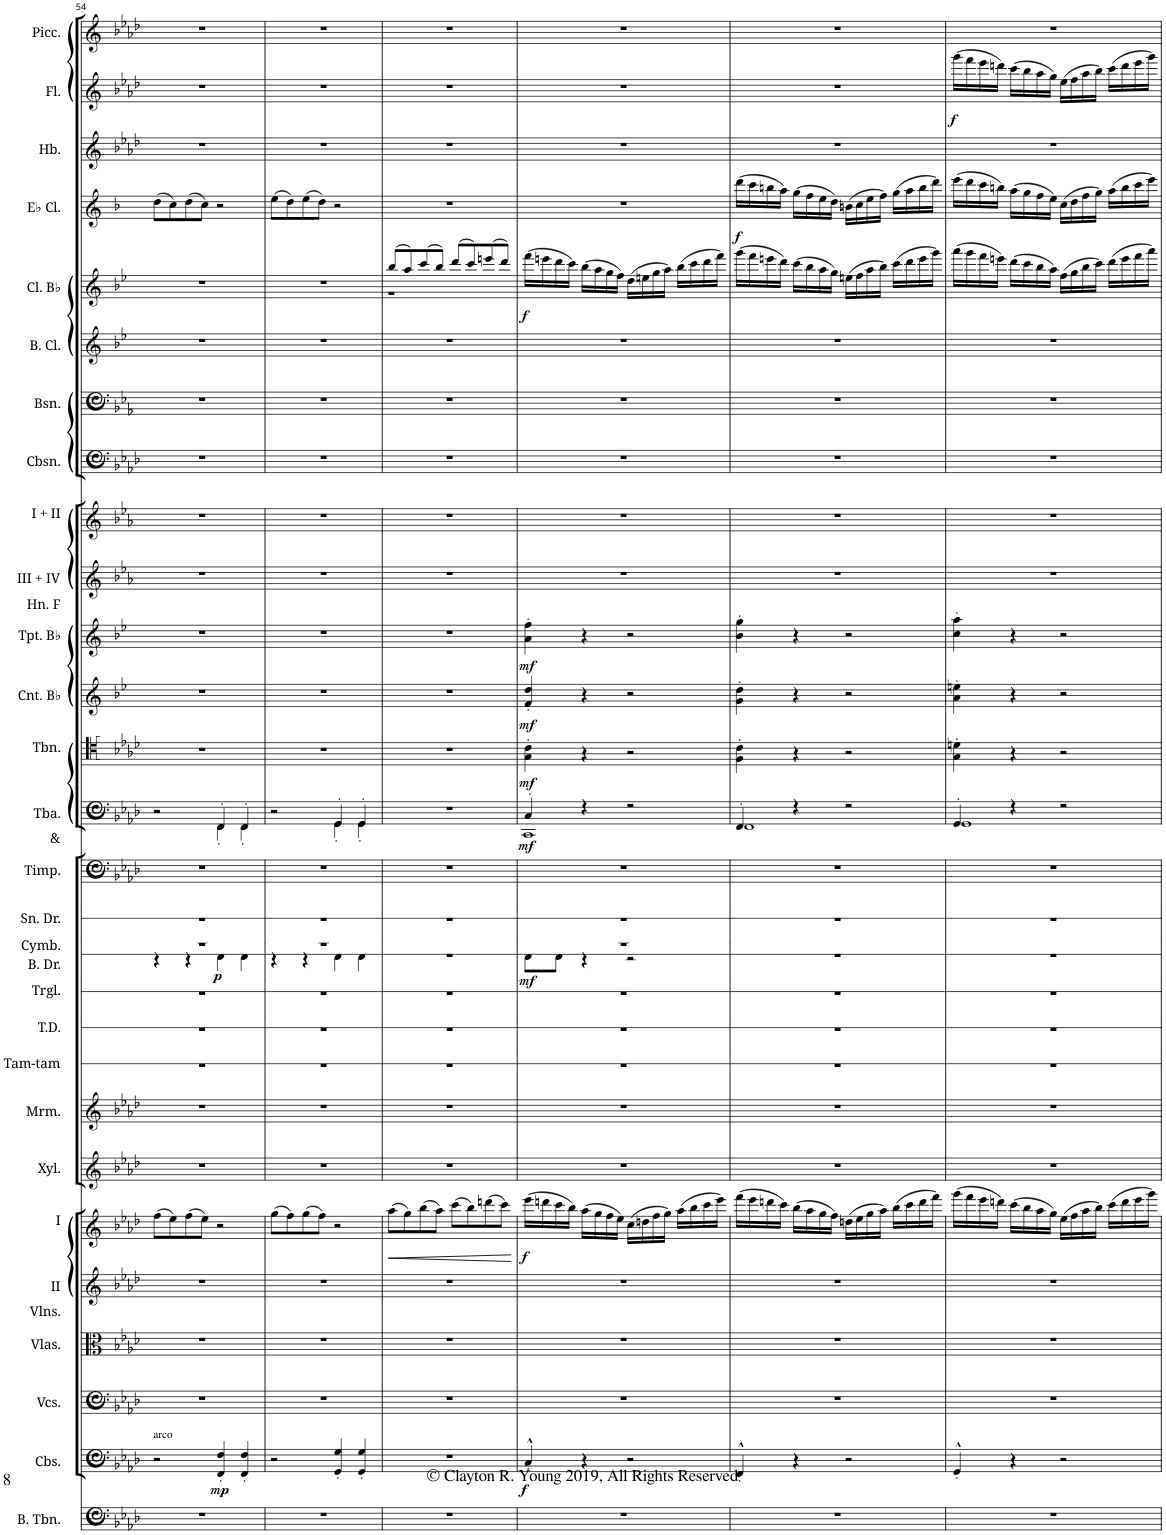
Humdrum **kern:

**kern	**kern	**dynam	**kern	**kern	**kern	**kern	**dynam	**kern	**kern	**kern	**kern	**kern	**kern	**dynam	**kern	**kern	**kern	**dynam	**kern	**dynam	**kern	**dynam	**kern	**dynam	**kern	**kern	**kern	**kern	**kern	**kern	**dynam	**kern	**dynam	**kern	**kern	**dynam	**kern
*part28	*part27	*part27	*part26	*part25	*part24	*part23	*part23	*part22	*part21	*part20	*part19	*part18	*part17	*part17	*part16	*part15	*part14	*part14	*part13	*part13	*part12	*part12	*part11	*part11	*part10	*part9	*part8	*part7	*part6	*part5	*part5	*part4	*part4	*part3	*part2	*part2	*part1
*staff28	*staff27	*staff27	*staff26	*staff25	*staff24	*staff23	*staff23	*staff22	*staff21	*staff20	*staff19	*staff18	*staff17	*staff17	*staff16	*staff15	*staff14	*staff14	*staff13	*staff13	*staff12	*staff12	*staff11	*staff11	*staff10	*staff9	*staff8	*staff7	*staff6	*staff5	*staff5	*staff4	*staff4	*staff3	*staff2	*staff2	*staff1
*I"Bass Trombone	*I"Contrabasses	*	*I"Violoncellos	*I"Violas	*I"II	*I"I     Violins	*	*I"Xylophone	*I"Marimba	*I"Tam-tam	*I"Tenor Drum	*I"Triangle	*I"Cymbals &amp; Bass Drum	*	*I"Snare Drum	*I"Timpani	*I"One Tuba	*	*I"3 Trombones     and	*	*I"Cornets in Bb	*	*I"Trumpets in Bb	*	*I"III + IV	*I"I + II     Cors en Fa	*I"Contrabassoon	*I"Bassoons	*I"Bass Clarinet	*I"Clarinets in Bb	*	*I"Eb Clarinet	*	*I"Hautbois	*I"Flûtes	*	*I"Piccolo
*I'B. Tbn.	*I'Cbs.	*	*I'Vcs.	*I'Vlas.	*I'II	*I'I     Vlns.	*	*I'Xyl.	*I'Mrm.	*I'Tam-tam	*I'T.D.	*I'Trgl.	*I'Cymb. B. Dr.	*	*I'Sn. Dr.	*I'Timp.	*I'Tba.	*	*	*	*I'Cnt. Bb	*	*I'Tpt. Bb	*	*I'III + IV	*	*I'Cbsn.	*I'Bsn.	*I'B. Cl.	*I'Cl. Bb	*	*I'Eb Cl.	*	*I'Hb.	*I'Fl.	*	*I'Picc.
!!LO:PB:g=z
*clefF4	*clefF4	*	*clefF4	*clefC3	*clefG2	*clefG2	*	*clefG2	*clefF4	*clefX	*clefX	*clefX	*clefX	*	*clefX	*clefF4	*clefF4	*	*clefC4	*	*clefG2	*	*clefG2	*	*clefF4	*clefG2	*clefF4	*clefF4	*clefG2	*clefG2	*	*clefG2	*	*clefG2	*clefG2	*	*clefG2
*Trd1c2	*Trd7c12	*	*	*	*	*Trd1c2	*	*Trd-7c-12	*	*	*	*	*	*	*	*	*	*	*	*	*Trd1c2	*	*Trd1c2	*	*Trd4c7	*Trd4c7	*Trd7c12	*	*Trd8c14	*Trd1c2	*	*Trd-2c-3	*	*	*	*	*Trd-7c-12
*k[b-e-a-d-]	*k[b-e-a-d-]	*	*k[b-e-a-d-]	*k[b-e-a-d-]	*k[b-e-a-d-]	*k[b-e-a-d-]	*	*k[b-e-a-d-]	*k[b-e-a-d-]	*k[]	*k[]	*k[]	*k[]	*	*k[]	*k[b-e-a-d-]	*k[b-e-a-d-]	*	*k[b-e-a-d-]	*	*k[b-e-]	*	*k[b-e-]	*	*k[b-e-a-]	*k[b-e-a-]	*k[b-e-a-d-]	*k[b-e-a-]	*k[b-e-]	*k[b-e-]	*	*k[b-]	*	*k[b-e-a-d-]	*k[b-e-a-d-]	*	*k[b-e-a-d-]
*M4/4	*M4/4	*	*M4/4	*M4/4	*M4/4	*M4/4	*	*M4/4	*M4/4	*M4/4	*M4/4	*M4/4	*M4/4	*	*M4/4	*M4/4	*M4/4	*	*M4/4	*	*M4/4	*	*M4/4	*	*M4/4	*M4/4	*M4/4	*M4/4	*M4/4	*M4/4	*	*M4/4	*	*M4/4	*M4/4	*	*M4/4
=54	=54	=54	=54	=54	=54	=54	=54	=54	=54	=54	=54	=54	=54	=54	=54	=54	=54	=54	=54	=54	=54	=54	=54	=54	=54	=54	=54	=54	=54	=54	=54	=54	=54	=54	=54	=54	=54
*	*	*	*	*	*	*	*	*	*	*	*	*	*^	*	*	*	*^	*	*	*	*	*	*	*	*	*	*	*	*	*	*	*	*	*	*	*	*
!	!LO:TX:a:t=arco	!	!	!	!	!	!	!	!	!	!	!	!	!	!	!	!	!	!	!	!	!	!	!	!	!	!	!	!	!	!	!	!	!	!	!	!	!	!
1r	2r	.	1r	1r	1r	(8ff\L	.	1r	1r	1r	1r	1r	1r	4r	.	1r	1r	2r	2ryy	.	1r	.	1r	.	1r	.	1r	1r	1r	1r	1r	1r	.	(8dd\L	.	1r	1r	.	1r
.	.	.	.	.	.	8ee-\)	.	.	.	.	.	.	.	.	.	.	.	.	.	.	.	.	.	.	.	.	.	.	.	.	.	.	.	8cc\)	.	.	.	.	.
.	.	.	.	.	.	(8ff\	.	.	.	.	.	.	.	4r	.	.	.	.	.	.	.	.	.	.	.	.	.	.	.	.	.	.	.	(8dd\	.	.	.	.	.
.	.	.	.	.	.	8ee-\J)	.	.	.	.	.	.	.	.	.	.	.	.	.	.	.	.	.	.	.	.	.	.	.	.	.	.	.	8cc\J)	.	.	.	.	.
!	!	!LO:DY:b	!	!	!	!	!	!	!	!	!	!	!	!	!LO:DY:b	!	!	!	!	!	!	!	!	!	!	!	!	!	!	!	!	!	!	!	!	!	!	!	!
.	4FF/' 4F/'	mp	.	.	.	2r	.	.	.	.	.	.	.	4Rd\	p	.	.	4FF'/	4FF'\	.	.	.	.	.	.	.	.	.	.	.	.	.	.	2r	.	.	.	.	.
.	4FF/' 4F/'	.	.	.	.	.	.	.	.	.	.	.	.	4Rd\	.	.	.	4FF'/	4FF'\	.	.	.	.	.	.	.	.	.	.	.	.	.	.	.	.	.	.	.	.
=55	=55	=55	=55	=55	=55	=55	=55	=55	=55	=55	=55	=55	=55	=55	=55	=55	=55	=55	=55	=55	=55	=55	=55	=55	=55	=55	=55	=55	=55	=55	=55	=55	=55	=55	=55	=55	=55	=55	=55
1r	2r	.	1r	1r	1r	(8gg\L	.	1r	1r	1r	1r	1r	1r	4r	.	1r	1r	2r	2ryy	.	1r	.	1r	.	1r	.	1r	1r	1r	1r	1r	1r	.	(8ee\L	.	1r	1r	.	1r
.	.	.	.	.	.	8ff\)	.	.	.	.	.	.	.	.	.	.	.	.	.	.	.	.	.	.	.	.	.	.	.	.	.	.	.	8dd\)	.	.	.	.	.
.	.	.	.	.	.	(8gg\	.	.	.	.	.	.	.	4r	.	.	.	.	.	.	.	.	.	.	.	.	.	.	.	.	.	.	.	(8ee\	.	.	.	.	.
.	.	.	.	.	.	8ff\J)	.	.	.	.	.	.	.	.	.	.	.	.	.	.	.	.	.	.	.	.	.	.	.	.	.	.	.	8dd\J)	.	.	.	.	.
.	4GG/' 4G/'	.	.	.	.	2r	.	.	.	.	.	.	.	4Rd\	.	.	.	4GG'/	4GG'\	.	.	.	.	.	.	.	.	.	.	.	.	.	.	2r	.	.	.	.	.
.	4GG/' 4G/'	.	.	.	.	.	.	.	.	.	.	.	.	4Rd\	.	.	.	4GG'/	4GG'\	.	.	.	.	.	.	.	.	.	.	.	.	.	.	.	.	.	.	.	.
=56	=56	=56	=56	=56	=56	=56	=56	=56	=56	=56	=56	=56	=56	=56	=56	=56	=56	=56	=56	=56	=56	=56	=56	=56	=56	=56	=56	=56	=56	=56	=56	=56	=56	=56	=56	=56	=56	=56	=56
!	!	!	!	!	!	!	!LO:HP:b	!	!	!	!	!	!	!	!	!	!	!	!	!	!	!	!	!	!	!	!	!	!	!	!	!	!	!	!	!	!	!	!
*	*	*	*	*	*	*	*	*	*	*	*	*	*v	*v	*	*	*	*v	*v	*	*	*	*	*	*	*	*	*	*	*	*	*^	*	*	*	*	*	*	*
1r	1r	.	1r	1r	1r	(8aa-\L	<	1r	1r	1r	1r	1r	1r	.	1r	1r	1r	.	1r	.	1r	.	1r	.	1r	1r	1r	1r	1r	(8bb-/L	1r	.	1r	.	1r	1r	.	1r
.	.	.	.	.	.	8gg\)	.	.	.	.	.	.	.	.	.	.	.	.	.	.	.	.	.	.	.	.	.	.	.	8aa/)	.	.	.	.	.	.	.	.
.	.	.	.	.	.	(8bb-\	.	.	.	.	.	.	.	.	.	.	.	.	.	.	.	.	.	.	.	.	.	.	.	(8ccc/	.	.	.	.	.	.	.	.
.	.	.	.	.	.	8aa-\J)	.	.	.	.	.	.	.	.	.	.	.	.	.	.	.	.	.	.	.	.	.	.	.	8bb-/J)	.	.	.	.	.	.	.	.
.	.	.	.	.	.	(8ccc\L	.	.	.	.	.	.	.	.	.	.	.	.	.	.	.	.	.	.	.	.	.	.	.	(8ddd/L	.	.	.	.	.	.	.	.
.	.	.	.	.	.	8bb-\)	.	.	.	.	.	.	.	.	.	.	.	.	.	.	.	.	.	.	.	.	.	.	.	8ccc/)	.	.	.	.	.	.	.	.
.	.	.	.	.	.	(8dddn\	.	.	.	.	.	.	.	.	.	.	.	.	.	.	.	.	.	.	.	.	.	.	.	(8eeen/	.	.	.	.	.	.	.	.
.	.	.	.	.	.	8ccc\J)	.	.	.	.	.	.	.	.	.	.	.	.	.	.	.	.	.	.	.	.	.	.	.	8ddd/J)	.	.	.	.	.	.	.	.
*	*	*	*	*	*	*	*	*	*	*	*	*	*	*	*	*	*	*	*	*	*	*	*	*	*	*	*	*	*	*v	*v	*	*	*	*	*	*	*
.	.	.	.	.	.	.	[	.	.	.	.	.	.	.	.	.	.	.	.	.	.	.	.	.	.	.	.	.	.	.	.	.	.	.	.	.	.
=57	=57	=57	=57	=57	=57	=57	=57	=57	=57	=57	=57	=57	=57	=57	=57	=57	=57	=57	=57	=57	=57	=57	=57	=57	=57	=57	=57	=57	=57	=57	=57	=57	=57	=57	=57	=57	=57
*	*	*	*	*	*	*	*	*	*	*	*	*	*^	*	*	*	*^	*	*	*	*	*	*	*	*	*	*	*	*	*	*	*	*	*	*	*	*
!	!	!LO:DY:b	!	!	!	!	!LO:DY:b	!	!	!	!	!	!	!	!LO:DY:b	!	!	!	!	!LO:DY:b	!	!LO:DY:b	!	!LO:DY:b	!	!LO:DY:b	!	!	!	!	!	!	!LO:DY:b	!	!	!	!	!	!
1r	4C'^^/	f	1r	1r	1r	(16eee-\LL	f	1r	1r	1r	1r	1r	1r	8Rd\L	mf	1r	1r	4C'/	1CC	mf	4G\' 4c\'	mf	4f/' 4dd/'	mf	4a\' 4ff\'	mf	1r	1r	1r	1r	1r	(16fff\LL	f	1r	.	1r	1r	.	1r
.	.	.	.	.	.	16dddn\	.	.	.	.	.	.	.	.	.	.	.	.	.	.	.	.	.	.	.	.	.	.	.	.	.	16eeen\	.	.	.	.	.	.	.
.	.	.	.	.	.	16ccc\	.	.	.	.	.	.	.	8Rd\J	.	.	.	.	.	.	.	.	.	.	.	.	.	.	.	.	.	16ddd\	.	.	.	.	.	.	.
.	.	.	.	.	.	16bb-\JJ)	.	.	.	.	.	.	.	.	.	.	.	.	.	.	.	.	.	.	.	.	.	.	.	.	.	16ccc\JJ)	.	.	.	.	.	.	.
.	4r	.	.	.	.	(16aa-\LL	.	.	.	.	.	.	.	4r	.	.	.	4r	.	.	4r	.	4r	.	4r	.	.	.	.	.	.	(16bb-\LL	.	.	.	.	.	.	.
.	.	.	.	.	.	16gg\	.	.	.	.	.	.	.	.	.	.	.	.	.	.	.	.	.	.	.	.	.	.	.	.	.	16aa\	.	.	.	.	.	.	.
.	.	.	.	.	.	16ff\	.	.	.	.	.	.	.	.	.	.	.	.	.	.	.	.	.	.	.	.	.	.	.	.	.	16gg\	.	.	.	.	.	.	.
.	.	.	.	.	.	16ee-\JJ)	.	.	.	.	.	.	.	.	.	.	.	.	.	.	.	.	.	.	.	.	.	.	.	.	.	16ff\JJ)	.	.	.	.	.	.	.
.	2r	.	.	.	.	(16cc\LL	.	.	.	.	.	.	.	2r	.	.	.	2r	.	.	2r	.	2r	.	2r	.	.	.	.	.	.	(16dd\LL	.	.	.	.	.	.	.
.	.	.	.	.	.	16ddn\	.	.	.	.	.	.	.	.	.	.	.	.	.	.	.	.	.	.	.	.	.	.	.	.	.	16een\	.	.	.	.	.	.	.
.	.	.	.	.	.	16ff\	.	.	.	.	.	.	.	.	.	.	.	.	.	.	.	.	.	.	.	.	.	.	.	.	.	16gg\	.	.	.	.	.	.	.
.	.	.	.	.	.	16gg\JJ)	.	.	.	.	.	.	.	.	.	.	.	.	.	.	.	.	.	.	.	.	.	.	.	.	.	16aa\JJ)	.	.	.	.	.	.	.
.	.	.	.	.	.	(16aa-\LL	.	.	.	.	.	.	.	.	.	.	.	.	.	.	.	.	.	.	.	.	.	.	.	.	.	(16bb-\LL	.	.	.	.	.	.	.
.	.	.	.	.	.	16bb-\	.	.	.	.	.	.	.	.	.	.	.	.	.	.	.	.	.	.	.	.	.	.	.	.	.	16ccc\	.	.	.	.	.	.	.
.	.	.	.	.	.	16ccc\	.	.	.	.	.	.	.	.	.	.	.	.	.	.	.	.	.	.	.	.	.	.	.	.	.	16ddd\	.	.	.	.	.	.	.
.	.	.	.	.	.	16eee-\JJ)	.	.	.	.	.	.	.	.	.	.	.	.	.	.	.	.	.	.	.	.	.	.	.	.	.	16fff\JJ)	.	.	.	.	.	.	.
*	*	*	*	*	*	*	*	*	*	*	*	*	*v	*v	*	*	*	*	*	*	*	*	*	*	*	*	*	*	*	*	*	*	*	*	*	*	*	*	*
=58	=58	=58	=58	=58	=58	=58	=58	=58	=58	=58	=58	=58	=58	=58	=58	=58	=58	=58	=58	=58	=58	=58	=58	=58	=58	=58	=58	=58	=58	=58	=58	=58	=58	=58	=58	=58	=58	=58
!	!	!	!	!	!	!	!	!	!	!	!	!	!	!	!	!	!	!	!	!	!	!	!	!	!	!	!	!	!	!	!	!	!	!LO:DY:b	!	!	!	!
1r	4FF'^^/	.	1r	1r	1r	(16fff\LL	.	1r	1r	1r	1r	1r	1r	.	1r	1r	4FF'/	1FF	.	4F\' 4c\'	.	4g\' 4dd\'	.	4b-\' 4gg\'	.	1r	1r	1r	1r	1r	(16ggg\LL	.	(16ddd\LL	f	1r	1r	.	1r
.	.	.	.	.	.	16eee-\	.	.	.	.	.	.	.	.	.	.	.	.	.	.	.	.	.	.	.	.	.	.	.	.	16fff\	.	16ccc\	.	.	.	.	.
.	.	.	.	.	.	16dddn\	.	.	.	.	.	.	.	.	.	.	.	.	.	.	.	.	.	.	.	.	.	.	.	.	16eeen\	.	16bbn\	.	.	.	.	.
.	.	.	.	.	.	16ccc\JJ)	.	.	.	.	.	.	.	.	.	.	.	.	.	.	.	.	.	.	.	.	.	.	.	.	16ddd\JJ)	.	16aa\JJ)	.	.	.	.	.
.	4r	.	.	.	.	(16bb-\LL	.	.	.	.	.	.	.	.	.	.	4r	.	.	4r	.	4r	.	4r	.	.	.	.	.	.	(16ccc\LL	.	(16gg\LL	.	.	.	.	.
.	.	.	.	.	.	16aa-\	.	.	.	.	.	.	.	.	.	.	.	.	.	.	.	.	.	.	.	.	.	.	.	.	16bb-\	.	16ff\	.	.	.	.	.
.	.	.	.	.	.	16gg\	.	.	.	.	.	.	.	.	.	.	.	.	.	.	.	.	.	.	.	.	.	.	.	.	16aa\	.	16ee\	.	.	.	.	.
.	.	.	.	.	.	16ff\JJ)	.	.	.	.	.	.	.	.	.	.	.	.	.	.	.	.	.	.	.	.	.	.	.	.	16gg\JJ)	.	16dd\JJ)	.	.	.	.	.
.	2r	.	.	.	.	(16ddn\LL	.	.	.	.	.	.	.	.	.	.	2r	.	.	2r	.	2r	.	2r	.	.	.	.	.	.	(16een\LL	.	(16bn\LL	.	.	.	.	.
.	.	.	.	.	.	16ee-\	.	.	.	.	.	.	.	.	.	.	.	.	.	.	.	.	.	.	.	.	.	.	.	.	16ff\	.	16cc\	.	.	.	.	.
.	.	.	.	.	.	16gg\	.	.	.	.	.	.	.	.	.	.	.	.	.	.	.	.	.	.	.	.	.	.	.	.	16aa\	.	16ee\	.	.	.	.	.
.	.	.	.	.	.	16aa-\JJ)	.	.	.	.	.	.	.	.	.	.	.	.	.	.	.	.	.	.	.	.	.	.	.	.	16bb-\JJ)	.	16ff\JJ)	.	.	.	.	.
.	.	.	.	.	.	(16bb-\LL	.	.	.	.	.	.	.	.	.	.	.	.	.	.	.	.	.	.	.	.	.	.	.	.	(16ccc\LL	.	(16gg\LL	.	.	.	.	.
.	.	.	.	.	.	16ccc\	.	.	.	.	.	.	.	.	.	.	.	.	.	.	.	.	.	.	.	.	.	.	.	.	16ddd\	.	16aa\	.	.	.	.	.
.	.	.	.	.	.	16ddd\	.	.	.	.	.	.	.	.	.	.	.	.	.	.	.	.	.	.	.	.	.	.	.	.	16eee\	.	16bb\	.	.	.	.	.
.	.	.	.	.	.	16fff\JJ)	.	.	.	.	.	.	.	.	.	.	.	.	.	.	.	.	.	.	.	.	.	.	.	.	16ggg\JJ)	.	16ddd\JJ)	.	.	.	.	.
=59	=59	=59	=59	=59	=59	=59	=59	=59	=59	=59	=59	=59	=59	=59	=59	=59	=59	=59	=59	=59	=59	=59	=59	=59	=59	=59	=59	=59	=59	=59	=59	=59	=59	=59	=59	=59	=59	=59
*	*	*	*	*	*	*	*	*	*	*	*	*	*	*	*	*^	*	*	*	*	*	*	*	*	*	*	*	*	*	*	*	*	*	*	*	*	*	*
!	!	!	!	!	!	!	!	!	!	!	!	!	!	!	!	!	!	!	!	!	!	!	!	!	!	!	!	!	!	!	!	!	!	!	!	!	!	!LO:DY:b	!
1r	4GG'^^/	.	1r	1r	1r	(16ggg\LL	.	1r	1r	1r	1r	1r	1r	.	1r	1r	2ryy	4GG'/	1GG	.	4G\' 4dn\'	.	4a\' 4een\'	.	4cc\' 4aa\'	.	1r	1r	1r	1r	1r	(16aaa\LL	.	(16eee\LL	.	1r	(16ggg\LL	f	1r
.	.	.	.	.	.	16fff\	.	.	.	.	.	.	.	.	.	.	.	.	.	.	.	.	.	.	.	.	.	.	.	.	.	16ggg\	.	16ddd\	.	.	16fff\	.	.
.	.	.	.	.	.	16eee-\	.	.	.	.	.	.	.	.	.	.	.	.	.	.	.	.	.	.	.	.	.	.	.	.	.	16fff\	.	16ccc\	.	.	16eee-\	.	.
.	.	.	.	.	.	16dddn\JJ)	.	.	.	.	.	.	.	.	.	.	.	.	.	.	.	.	.	.	.	.	.	.	.	.	.	16eeen\JJ)	.	16bbn\JJ)	.	.	16dddn\JJ)	.	.
.	4r	.	.	.	.	(16ccc\LL	.	.	.	.	.	.	.	.	.	.	.	4r	.	.	4r	.	4r	.	4r	.	.	.	.	.	.	(16ddd\LL	.	(16aa\LL	.	.	(16ccc\LL	.	.
.	.	.	.	.	.	16bb-\	.	.	.	.	.	.	.	.	.	.	.	.	.	.	.	.	.	.	.	.	.	.	.	.	.	16ccc\	.	16gg\	.	.	16bb-\	.	.
.	.	.	.	.	.	16aa-\	.	.	.	.	.	.	.	.	.	.	.	.	.	.	.	.	.	.	.	.	.	.	.	.	.	16bb-\	.	16ff\	.	.	16aa-\	.	.
.	.	.	.	.	.	16gg\JJ)	.	.	.	.	.	.	.	.	.	.	.	.	.	.	.	.	.	.	.	.	.	.	.	.	.	16aa\JJ)	.	16ee\JJ)	.	.	16gg\JJ)	.	.
.	2r	.	.	.	.	(16ee-\LL	.	.	.	.	.	.	.	.	.	.	2ryy	2r	.	.	2r	.	2r	.	2r	.	.	.	.	.	.	(16ff\LL	.	(16cc\LL	.	.	(16ee-\LL	.	.
.	.	.	.	.	.	16ff\	.	.	.	.	.	.	.	.	.	.	.	.	.	.	.	.	.	.	.	.	.	.	.	.	.	16gg\	.	16dd\	.	.	16ff\	.	.
.	.	.	.	.	.	16aa-\	.	.	.	.	.	.	.	.	.	.	.	.	.	.	.	.	.	.	.	.	.	.	.	.	.	16bb-\	.	16ff\	.	.	16aa-\	.	.
.	.	.	.	.	.	16bb-\JJ)	.	.	.	.	.	.	.	.	.	.	.	.	.	.	.	.	.	.	.	.	.	.	.	.	.	16ccc\JJ)	.	16gg\JJ)	.	.	16bb-\JJ)	.	.
.	.	.	.	.	.	(16ccc\LL	.	.	.	.	.	.	.	.	.	.	.	.	.	.	.	.	.	.	.	.	.	.	.	.	.	(16ddd\LL	.	(16aa\LL	.	.	(16ccc\LL	.	.
.	.	.	.	.	.	16ddd\	.	.	.	.	.	.	.	.	.	.	.	.	.	.	.	.	.	.	.	.	.	.	.	.	.	16eee\	.	16bb\	.	.	16ddd\	.	.
.	.	.	.	.	.	16eee-\	.	.	.	.	.	.	.	.	.	.	.	.	.	.	.	.	.	.	.	.	.	.	.	.	.	16fff\	.	16ccc\	.	.	16eee-\	.	.
.	.	.	.	.	.	16ggg\JJ)	.	.	.	.	.	.	.	.	.	.	.	.	.	.	.	.	.	.	.	.	.	.	.	.	.	16aaa\JJ)	.	16eee\JJ)	.	.	16ggg\JJ)	.	.
*	*	*	*	*	*	*	*	*	*	*	*	*	*	*	*	*v	*v	*	*	*	*	*	*	*	*	*	*	*	*	*	*	*	*	*	*	*	*	*	*
*	*	*	*	*	*	*	*	*	*	*	*	*	*	*	*	*	*v	*v	*	*	*	*	*	*	*	*	*	*	*	*	*	*	*	*	*	*	*	*
=	=	=	=	=	=	=	=	=	=	=	=	=	=	=	=	=	=	=	=	=	=	=	=	=	=	=	=	=	=	=	=	=	=	=	=	=	=
*-	*-	*-	*-	*-	*-	*-	*-	*-	*-	*-	*-	*-	*-	*-	*-	*-	*-	*-	*-	*-	*-	*-	*-	*-	*-	*-	*-	*-	*-	*-	*-	*-	*-	*-	*-	*-	*-
